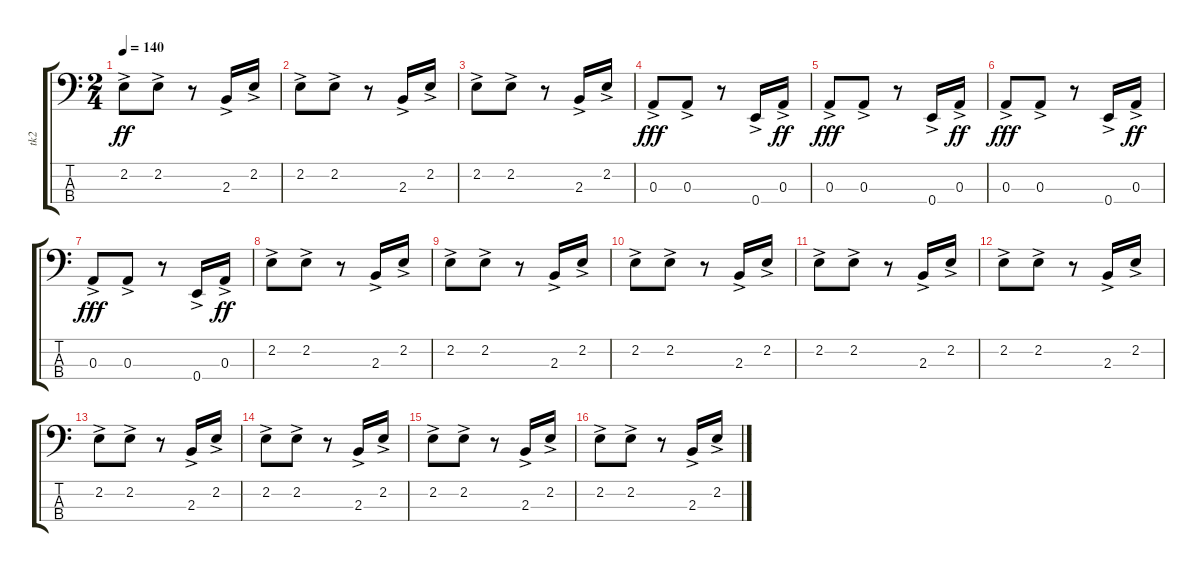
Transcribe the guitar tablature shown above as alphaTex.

\track ("tk2" "tk2") {instrument electricbassfinger}
\staff {score tabs}
\tuning (G2 D2 A1 E1) {hide}
\ts (2 4)
\tempo 140
\clef f4
\ks c
2.2{ac}.8{dy ff balance 8} 2.2{ac}.8 r.8 2.3{ac}.16 2.2{ac}.16 |
2.2{ac}.8{balance 8} 2.2{ac}.8 r.8 2.3{ac}.16 2.2{ac}.16 |
2.2{ac}.8{balance 8} 2.2{ac}.8 r.8 2.3{ac}.16 2.2{ac}.16 |
0.3{ac}.8{dy fff} 0.3{ac}.8 r.8 0.4{ac}.16 0.3{ac}.16{dy ff} |
0.3{ac}.8{dy fff} 0.3{ac}.8 r.8 0.4{ac}.16 0.3{ac}.16{dy ff} |
0.3{ac}.8{dy fff} 0.3{ac}.8 r.8 0.4{ac}.16 0.3{ac}.16{dy ff} |
0.3{ac}.8{dy fff} 0.3{ac}.8 r.8 0.4{ac}.16 0.3{ac}.16{dy ff} |
2.2{ac}.8{balance 8} 2.2{ac}.8 r.8 2.3{ac}.16 2.2{ac}.16 |
2.2{ac}.8{balance 8} 2.2{ac}.8 r.8 2.3{ac}.16 2.2{ac}.16 |
2.2{ac}.8{balance 8} 2.2{ac}.8 r.8 2.3{ac}.16 2.2{ac}.16 |
2.2{ac}.8{balance 8} 2.2{ac}.8 r.8 2.3{ac}.16 2.2{ac}.16 |
2.2{ac}.8{balance 8} 2.2{ac}.8 r.8 2.3{ac}.16 2.2{ac}.16 |
2.2{ac}.8{balance 8} 2.2{ac}.8 r.8 2.3{ac}.16 2.2{ac}.16 |
2.2{ac}.8{balance 8} 2.2{ac}.8 r.8 2.3{ac}.16 2.2{ac}.16 |
2.2{ac}.8{balance 8} 2.2{ac}.8 r.8 2.3{ac}.16 2.2{ac}.16 |
2.2{ac}.8{balance 8} 2.2{ac}.8 r.8 2.3{ac}.16 2.2{ac}.16
